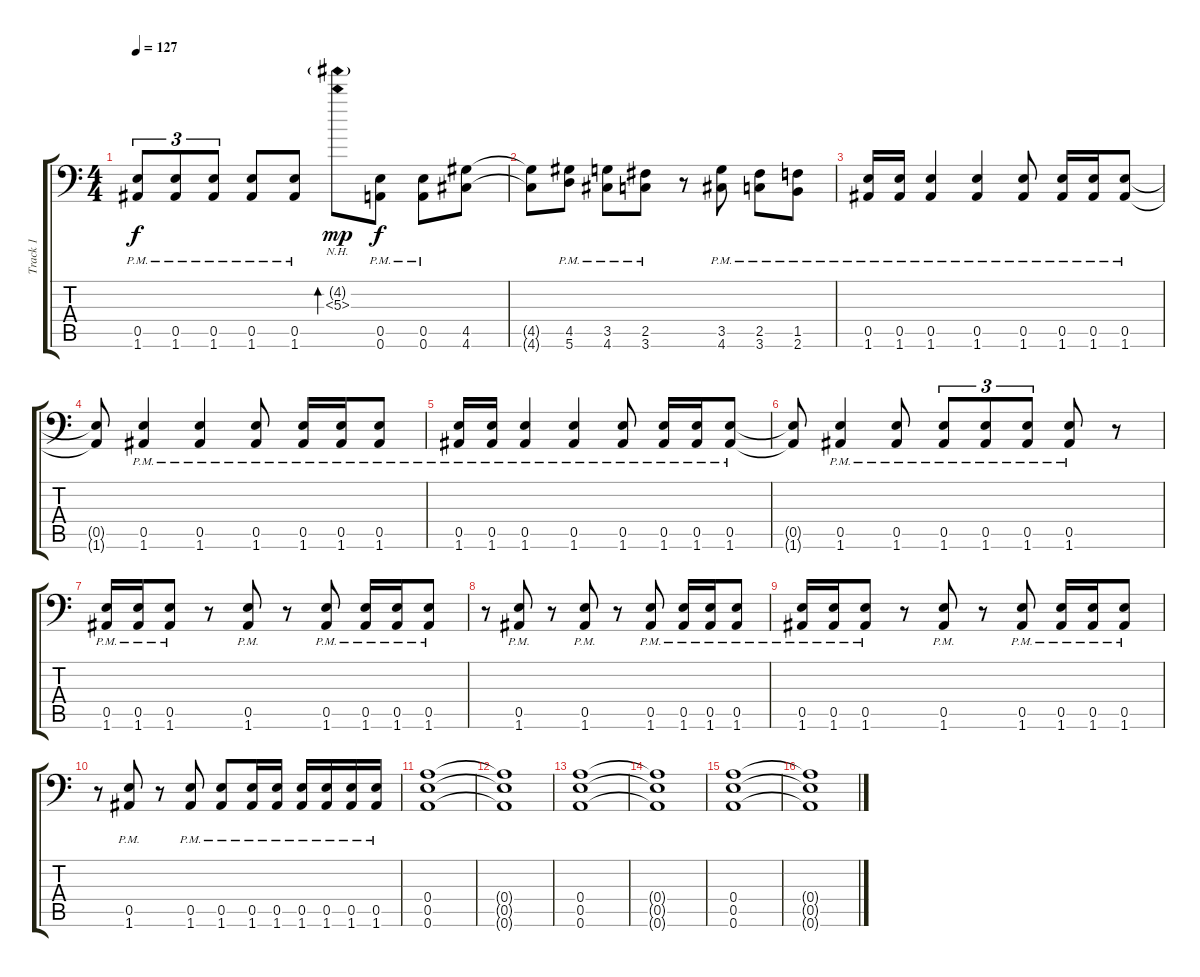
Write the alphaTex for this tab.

\track ("Track 1" "Track 1") {instrument overdrivenguitar}
\staff {score tabs}
\tuning (B3 Gb3 D3 A2 E2 A1) {hide}
\ts (4 4)
\tempo 127
\clef f4
\ks c
(0.5{pm} 1.6{pm}).8{tu (3 2) dy f} (0.5{pm} 1.6{pm}).8{tu (3 2)} (0.5{pm} 1.6{pm}).8{tu (3 2)} (0.5{pm} 1.6{pm}).8 (0.5{pm} 1.6{pm}).8 (4.2{nh g} 5.3{nh}).8{bd 480 dy mp} (0.5{pm} 0.6{pm}).8{dy f} (0.5{pm} 0.6{pm}).8 (4.5 4.6).8 |
(4.5{t} 4.6{t}).8 (4.5{pm} 5.6{pm}).8 (3.5{pm} 4.6{pm}).8 (2.5{pm} 3.6{pm}).8 r.8 (3.5{pm} 4.6{pm}).8 (2.5{pm} 3.6{pm}).8 (1.5{pm} 2.6{pm}).8 |
(0.5{pm} 1.6{pm}).16 (0.5{pm} 1.6{pm}).16 (0.5{pm} 1.6{pm}).4 (0.5{pm} 1.6{pm}).4 (0.5{pm} 1.6{pm}).8 (0.5{pm} 1.6{pm}).16 (0.5{pm} 1.6{pm}).16 (0.5{pm} 1.6{pm}).8 |
(0.5{t} 1.6{t}).8 (0.5{pm} 1.6{pm}).4 (0.5{pm} 1.6{pm}).4 (0.5{pm} 1.6{pm}).8 (0.5{pm} 1.6{pm}).16 (0.5{pm} 1.6{pm}).16 (0.5{pm} 1.6{pm}).8 |
(0.5{pm} 1.6{pm}).16 (0.5{pm} 1.6{pm}).16 (0.5{pm} 1.6{pm}).4 (0.5{pm} 1.6{pm}).4 (0.5{pm} 1.6{pm}).8 (0.5{pm} 1.6{pm}).16 (0.5{pm} 1.6{pm}).16 (0.5{pm} 1.6{pm}).8 |
(0.5{t} 1.6{t}).8 (0.5{pm} 1.6{pm}).4 (0.5{pm} 1.6{pm}).8 (0.5{pm} 1.6{pm}).8{tu (3 2)} (0.5{pm} 1.6{pm}).8{tu (3 2)} (0.5{pm} 1.6{pm}).8{tu (3 2)} (0.5{pm} 1.6{pm}).8 r.8 |
(0.5{pm} 1.6{pm}).16 (0.5{pm} 1.6{pm}).16 (0.5{pm} 1.6{pm}).8 r.8 (0.5{pm} 1.6{pm}).8 r.8 (0.5{pm} 1.6{pm}).8 (0.5{pm} 1.6{pm}).16 (0.5{pm} 1.6{pm}).16 (0.5{pm} 1.6{pm}).8 |
r.8 (0.5{pm} 1.6{pm}).8 r.8 (0.5{pm} 1.6{pm}).8 r.8 (0.5{pm} 1.6{pm}).8 (0.5{pm} 1.6{pm}).16 (0.5{pm} 1.6{pm}).16 (0.5{pm} 1.6{pm}).8 |
(0.5{pm} 1.6{pm}).16 (0.5{pm} 1.6{pm}).16 (0.5{pm} 1.6{pm}).8 r.8 (0.5{pm} 1.6{pm}).8 r.8 (0.5{pm} 1.6{pm}).8 (0.5{pm} 1.6{pm}).16 (0.5{pm} 1.6{pm}).16 (0.5{pm} 1.6{pm}).8 |
r.8 (0.5{pm} 1.6{pm}).8 r.8 (0.5{pm} 1.6{pm}).8 (0.5{pm} 1.6{pm}).8 (0.5{pm} 1.6{pm}).16 (0.5{pm} 1.6{pm}).16 (0.5{pm} 1.6{pm}).16 (0.5{pm} 1.6{pm}).16 (0.5{pm} 1.6{pm}).16 (0.5{pm} 1.6{pm}).16 |
(0.4 0.5 0.6).1 |
(0.4{t} 0.5{t} 0.6{t}).1 |
(0.4 0.5 0.6).1 |
(0.4{t} 0.5{t} 0.6{t}).1 |
(0.4 0.5 0.6).1 |
(0.4{t} 0.5{t} 0.6{t}).1
